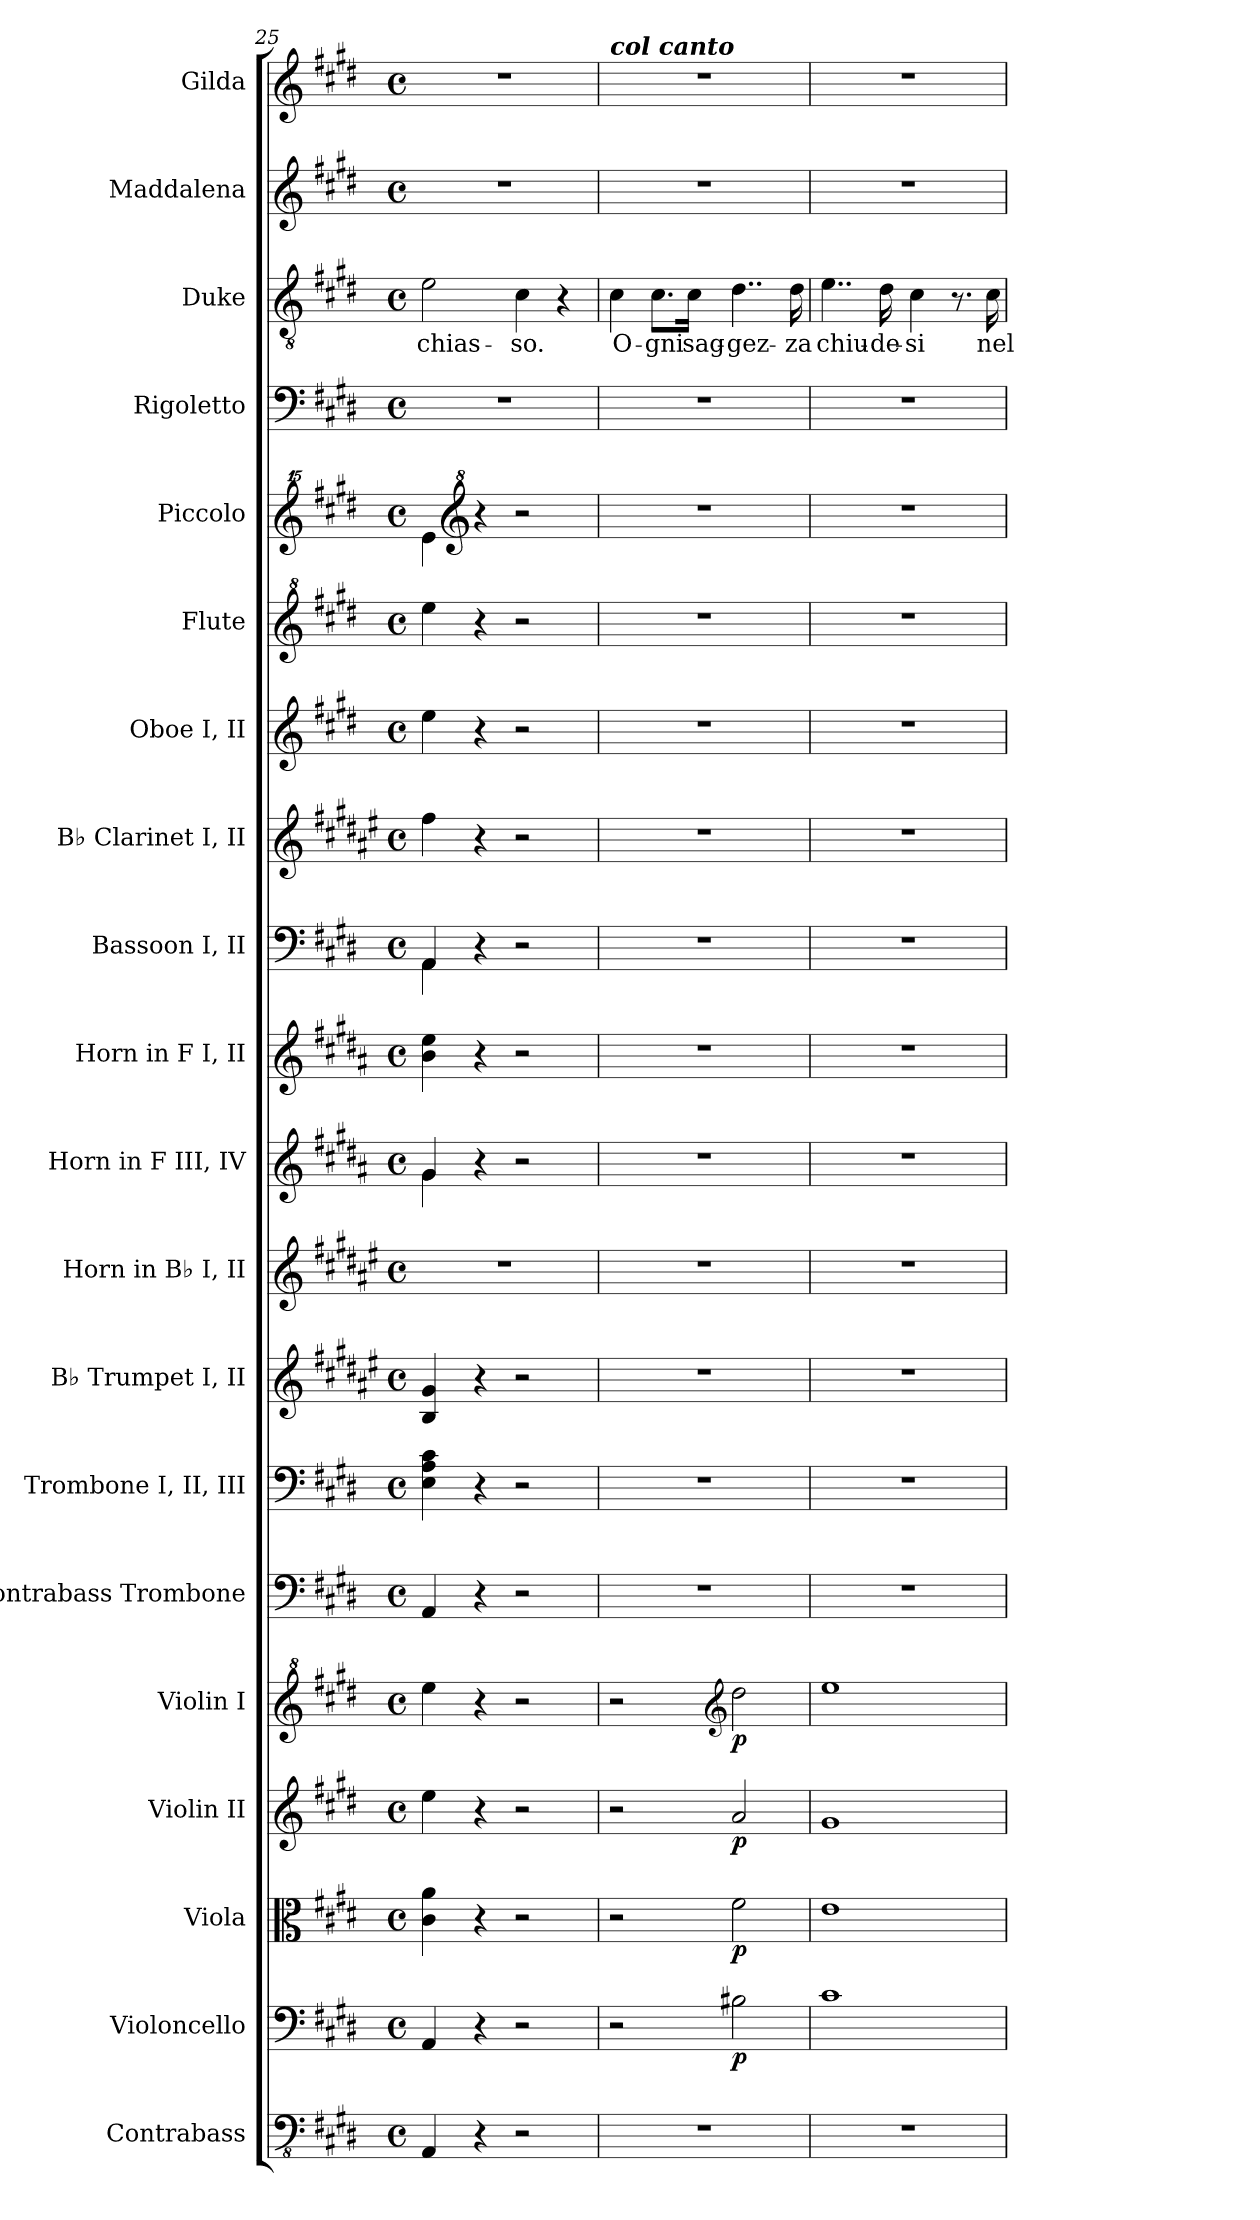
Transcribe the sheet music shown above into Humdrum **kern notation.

**kern	**kern	**dynam	**kern	**dynam	**kern	**dynam	**kern	**dynam	**kern	**kern	**kern	**kern	**kern	**kern	**kern	**kern	**kern	**kern	**kern	**kern	**kern	**text	**kern	**kern
*part20	*part19	*part19	*part18	*part18	*part17	*part17	*part16	*part16	*part15	*part14	*part13	*part12	*part11	*part10	*part9	*part8	*part7	*part6	*part5	*part4	*part3	*part3	*part2	*part1
*staff20	*staff19	*staff19	*staff18	*staff18	*staff17	*staff17	*staff16	*staff16	*staff15	*staff14	*staff13	*staff12	*staff11	*staff10	*staff9	*staff8	*staff7	*staff6	*staff5	*staff4	*staff3	*staff3	*staff2	*staff1
*I"Contrabass	*I"Violoncello	*	*I"Viola	*	*I"Violin II	*	*I"Violin I	*	*I"Contrabass Trombone	*I"Trombone I, II, III	*I"B♭ Trumpet I, II	*I"Horn in B♭  I, II	*I"Horn in F III, IV	*I"Horn in F I, II	*I"Bassoon I, II	*I"B♭ Clarinet I, II	*I"Oboe I, II	*I"Flute	*I"Piccolo	*I"Rigoletto	*I"Duke	*	*I"Maddalena	*I"Gilda
*I'Cb.	*I'Vc.	*	*I'Vla.	*	*I'Vln. II	*	*I'Vln. I	*	*I'Cb. Tbn.	*I'Tbn. I-III	*I'B♭ Tpt. I, II	*	*	*	*I'Bsn. I, II	*I'B♭ Cl. I, II	*I'Ob. I, II	*I'Fl.	*I'Picc.	*I'R.	*I'D.	*	*I'M.	*I'G.
*clefFv4	*clefF4	*	*clefC3	*	*clefG2	*	*clefG^2	*	*clefF4	*clefF4	*clefG2	*clefG2	*clefG2	*clefG2	*clefF4	*clefG2	*clefG2	*clefG^2	*clefG^^2	*clefF4	*clefGv2	*	*clefG2	*clefG2
*	*	*	*	*	*	*	*	*	*	*	*ITrd1c2	*ITrd1c2	*ITrd4c7	*ITrd4c7	*	*ITrd1c2	*	*	*ITrd-7c-12	*	*	*	*	*
*k[f#c#g#d#]	*k[f#c#g#d#]	*	*k[f#c#g#d#]	*	*k[f#c#g#d#]	*	*k[f#c#g#d#]	*	*k[f#c#g#d#]	*k[f#c#g#d#]	*k[f#c#g#d#]	*k[f#c#g#d#]	*k[f#c#g#d#]	*k[f#c#g#d#]	*k[f#c#g#d#]	*k[f#c#g#d#]	*k[f#c#g#d#]	*k[f#c#g#d#]	*k[f#c#g#d#]	*k[f#c#g#d#]	*k[f#c#g#d#]	*	*k[f#c#g#d#]	*k[f#c#g#d#]
*M4/4	*M4/4	*	*M4/4	*	*M4/4	*	*M4/4	*	*M4/4	*M4/4	*M4/4	*M4/4	*M4/4	*M4/4	*M4/4	*M4/4	*M4/4	*M4/4	*M4/4	*M4/4	*M4/4	*	*M4/4	*M4/4
*met(c)	*met(c)	*	*met(c)	*	*met(c)	*	*met(c)	*	*met(c)	*met(c)	*met(c)	*met(c)	*met(c)	*met(c)	*met(c)	*met(c)	*met(c)	*met(c)	*met(c)	*met(c)	*met(c)	*	*met(c)	*met(c)
=25	=25	=25	=25	=25	=25	=25	=25	=25	=25	=25	=25	=25	=25	=25	=25	=25	=25	=25	=25	=25	=25	=25	=25	=25
*	*	*	*	*	*	*	*	*	*	*	*	*	*^	*	*^	*	*	*	*	*	*	*	*	*
!	!	!	!	!	!	!	!	!	!	!	!	!	!	!	!	!	!	!	!	!	!	!	!	!LO:LY:b	!	!
4AAA/	4AA/	.	4c#\ 4a\	.	4ee\	.	4eee\	.	4AA/	4E\ 4A\ 4c#\	4A/ 4f#/	1r	4c#/	4c#\	4e\ 4a\	4AA/	4AA\	4ee\	4ee\	4eee\	4eeee\	1r	2e\	chias-	1r	1r
*	*	*	*	*	*	*	*	*	*	*	*	*	*	*	*	*	*	*	*	*	*clefG^2	*	*	*	*	*
4r	4r	.	4r	.	4r	.	4r	.	4r	4r	4r	.	4r	4ryy	4r	4r	4ryy	4r	4r	4r	4r	.	.	.	.	.
!	!	!	!	!	!	!	!	!	!	!	!	!	!	!	!	!	!	!	!	!	!	!	!	!LO:LY:b	!	!
2r	2r	.	2r	.	2r	.	2r	.	2r	2r	2r	.	2r	2ryy	2r	2r	2ryy	2r	2r	2r	2r	.	4c#\	-so.	.	.
.	.	.	.	.	.	.	.	.	.	.	.	.	.	.	.	.	.	.	.	.	.	.	4r	.	.	.
*	*	*	*	*	*	*	*	*	*	*	*	*	*v	*v	*	*v	*v	*	*	*	*	*	*	*	*	*
=26	=26	=26	=26	=26	=26	=26	=26	=26	=26	=26	=26	=26	=26	=26	=26	=26	=26	=26	=26	=26	=26	=26	=26	=26
!	!	!	!	!	!	!	!	!	!	!	!	!	!	!	!	!	!	!	!	!	!	!	!	!LO:TX:a:Bi:t=col canto
!	!	!	!	!	!	!	!	!	!	!	!	!	!	!	!	!	!	!	!	!	!	!LO:LY:b	!	!
1r	2r	.	2r	.	2r	.	2r	.	1r	1r	1r	1r	1r	1r	1r	1r	1r	1r	1r	1r	4c#\	O-	1r	1r
!	!	!	!	!	!	!	!	!	!	!	!	!	!	!	!	!	!	!	!	!	!	!LO:LY:b	!	!
.	.	.	.	.	.	.	.	.	.	.	.	.	.	.	.	.	.	.	.	.	8.c#\L	-gni	.	.
!	!	!	!	!	!	!	!	!	!	!	!	!	!	!	!	!	!	!	!	!	!	!LO:LY:b	!	!
.	.	.	.	.	.	.	.	.	.	.	.	.	.	.	.	.	.	.	.	.	16c#\Jk	sag-	.	.
*	*	*	*	*	*	*	*clefG2	*	*	*	*	*	*	*	*	*	*	*	*	*	*	*	*	*
!	!	!LO:DY:b	!	!LO:DY:b	!	!LO:DY:b	!	!LO:DY:b	!	!	!	!	!	!	!	!	!	!	!	!	!	!LO:LY:b	!	!
.	2B#X\	p	2f#\	p	2a/	p	2dd#\	p	.	.	.	.	.	.	.	.	.	.	.	.	4..d#\	-gez-	.	.
!	!	!	!	!	!	!	!	!	!	!	!	!	!	!	!	!	!	!	!	!	!	!LO:LY:b	!	!
.	.	.	.	.	.	.	.	.	.	.	.	.	.	.	.	.	.	.	.	.	16d#\	-za	.	.
!!LO:PB:g=z
=27	=27	=27	=27	=27	=27	=27	=27	=27	=27	=27	=27	=27	=27	=27	=27	=27	=27	=27	=27	=27	=27	=27	=27	=27
!	!	!	!	!	!	!	!	!	!	!	!	!	!	!	!	!	!	!	!	!	!	!LO:LY:b	!	!
1r	1c#	.	1e	.	1g#	.	1ee	.	1r	1r	1r	1r	1r	1r	1r	1r	1r	1r	1r	1r	4..e\	chiu-	1r	1r
!	!	!	!	!	!	!	!	!	!	!	!	!	!	!	!	!	!	!	!	!	!	!LO:LY:b	!	!
.	.	.	.	.	.	.	.	.	.	.	.	.	.	.	.	.	.	.	.	.	16d#\	-de-	.	.
!	!	!	!	!	!	!	!	!	!	!	!	!	!	!	!	!	!	!	!	!	!	!LO:LY:b	!	!
.	.	.	.	.	.	.	.	.	.	.	.	.	.	.	.	.	.	.	.	.	4c#\	-si	.	.
.	.	.	.	.	.	.	.	.	.	.	.	.	.	.	.	.	.	.	.	.	8.r	.	.	.
!	!	!	!	!	!	!	!	!	!	!	!	!	!	!	!	!	!	!	!	!	!	!LO:LY:b	!	!
.	.	.	.	.	.	.	.	.	.	.	.	.	.	.	.	.	.	.	.	.	16c#\	nel	.	.
=	=	=	=	=	=	=	=	=	=	=	=	=	=	=	=	=	=	=	=	=	=	=	=	=
*-	*-	*-	*-	*-	*-	*-	*-	*-	*-	*-	*-	*-	*-	*-	*-	*-	*-	*-	*-	*-	*-	*-	*-	*-
